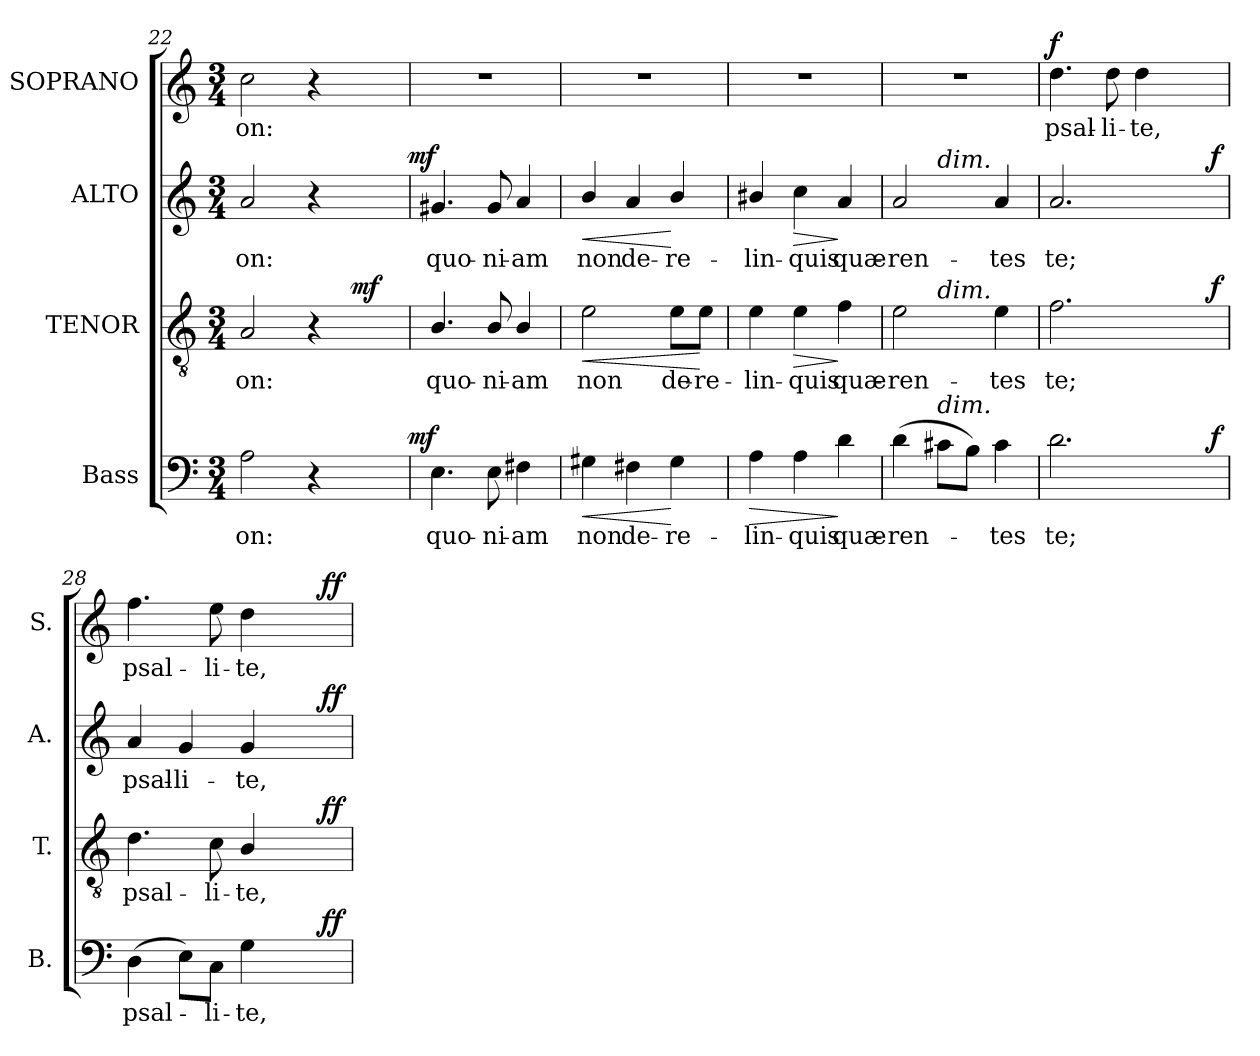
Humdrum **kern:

**kern	**text	**dynam	**kern	**text	**dynam	**kern	**text	**dynam	**kern	**text	**dynam
*part4	*part4	*part4	*part3	*part3	*part3	*part2	*part2	*part2	*part1	*part1	*part1
*staff4	*staff4	*staff4	*staff3	*staff3	*staff3	*staff2	*staff2	*staff2	*staff1	*staff1	*staff1
*I"Bass	*	*	*I"TENOR	*	*	*I"ALTO	*	*	*I"SOPRANO	*	*
*I'B.	*	*	*I'T.	*	*	*I'A.	*	*	*I'S.	*	*
*clefF4	*	*	*clefGv2	*	*	*clefG2	*	*	*clefG2	*	*
*	*	*	*ITrd7c12	*	*	*	*	*	*	*	*
*k[]	*	*	*k[]	*	*	*k[]	*	*	*k[]	*	*
*a:	*	*	*a:	*	*	*a:	*	*	*a:	*	*
*M3/4	*	*	*M3/4	*	*	*M3/4	*	*	*M3/4	*	*
=22	=22	=22	=22	=22	=22	=22	=22	=22	=22	=22	=22
!	!LO:LY:b:color=#000000	!	!	!	!	!	!	!	!	!	!
!	!	!	!	!LO:LY:b:color=#000000	!	!	!	!	!	!	!
!	!	!	!	!	!	!	!LO:LY:b:color=#000000	!	!	!	!
!	!	!	!	!	!	!	!	!	!	!LO:LY:b:color=#000000	!
*^	*	*	*^	*	*	*^	*	*	*	*	*
2Ai\	2ryy	-on:	.	2AAi/	2ryy	-on:	.	2ai/	2ryy	-on:	.	2cci\	-on:	.
4r	8ryy	.	.	4r	16ryy	.	.	4r	8ryy	.	.	4r	.	.
.	.	.	.	.	32ryy	.	.	.	.	.	.	.	.	.
.	.	.	.	.	64ryy	.	.	.	.	.	.	.	.	.
.	.	.	.	.	256ryy	.	.	.	.	.	.	.	.	.
.	.	.	.	.	1024ryy	.	.	.	.	.	.	.	.	.
.	.	.	.	.	8ryy	.	mf	.	.	.	.	.	.	.
.	16ryy	.	.	.	.	.	.	.	16ryy	.	.	.	.	.
.	32ryy	.	.	.	.	.	.	.	32ryy	.	.	.	.	.
.	64ryy	.	.	.	.	.	.	.	64ryy	.	.	.	.	.
.	128...ryy	.	.	.	.	.	.	.	128...ryy	.	.	.	.	.
.	.	.	.	.	128ryy	.	.	.	.	.	.	.	.	.
.	.	.	.	.	512.ryy	.	.	.	.	.	.	.	.	.
.	1024ryy	.	mf	.	.	.	.	.	1024ryy	.	mf	.	.	.
*v	*v	*	*	*	*	*	*	*v	*v	*	*	*	*	*
*	*	*	*v	*v	*	*	*	*	*	*	*	*
=23	=23	=23	=23	=23	=23	=23	=23	=23	=23	=23	=23
*^	*	*	*^	*	*	*^	*	*	*	*	*
!	!	!LO:LY:b:color=#000000	!	!	!	!	!	!	!	!	!	!	!	!
*v	*v	*	*	*	*	*	*	*v	*v	*	*	*	*	*
*	*	*	*v	*v	*	*	*	*	*	*	*	*
*^	*	*	*^	*	*	*^	*	*	*	*	*
!	!	!	!	!	!	!LO:LY:b:color=#000000	!	!	!	!	!	!	!	!
*v	*v	*	*	*	*	*	*	*v	*v	*	*	*	*	*
*	*	*	*v	*v	*	*	*	*	*	*	*	*
*^	*	*	*^	*	*	*^	*	*	*	*	*
!	!	!	!	!	!	!	!	!	!	!LO:LY:b:color=#000000	!	!LO:N:vis=1	!	!
*v	*v	*	*	*	*	*	*	*v	*v	*	*	*	*	*
*	*	*	*v	*v	*	*	*	*	*	*	*	*
4.Ei\	quo-	.	4.BBi/	quo-	.	4.g#Xi/	quo-	.	2.r	.	.
!	!LO:LY:b:color=#000000	!	!	!	!	!	!	!	!	!	!
!	!	!	!	!LO:LY:b:color=#000000	!	!	!	!	!	!	!
!	!	!	!	!	!	!	!LO:LY:b:color=#000000	!	!	!	!
8Ei\	-ni-	.	8BBi/	-ni-	.	8g#i/	-ni-	.	.	.	.
!	!LO:LY:b:color=#000000	!	!	!	!	!	!	!	!	!	!
!	!	!	!	!LO:LY:b:color=#000000	!	!	!	!	!	!	!
!	!	!	!	!	!	!	!LO:LY:b:color=#000000	!	!	!	!
4F#Xi\	-am	.	4BBi/	-am	.	4ai/	-am	.	.	.	.
=24	=24	=24	=24	=24	=24	=24	=24	=24	=24	=24	=24
!	!LO:LY:b:color=#000000	!LO:HP:b	!	!	!	!	!	!	!	!	!
!	!	!	!	!LO:LY:b:color=#000000	!LO:HP:b	!	!	!	!	!	!
!	!	!	!	!	!	!	!LO:LY:b:color=#000000	!LO:HP:b	!LO:N:vis=1	!	!
4G#Xi\	non	<	2Ei\	non	<	4bi/	non	<	2.r	.	.
!	!LO:LY:b:color=#000000	!	!	!	!	!	!	!	!	!	!
!	!	!	!	!	!	!	!LO:LY:b:color=#000000	!	!	!	!
4F#Xi\	de-	.	.	.	.	4ai/	de-	.	.	.	.
!	!LO:LY:b:color=#000000	!	!	!	!	!	!	!	!	!	!
!	!	!	!	!LO:LY:b:color=#000000	!	!	!	!	!	!	!
!	!	!	!	!	!	!	!LO:LY:b:color=#000000	!	!	!	!
4G#i\	-re-	[	8Ei\L	de-	.	4bi/	-re-	[	.	.	.
!	!	!	!	!LO:LY:b:color=#000000	!	!	!	!	!	!	!
.	.	.	8Ei\J	-re-	[	.	.	.	.	.	.
=25	=25	=25	=25	=25	=25	=25	=25	=25	=25	=25	=25
!	!LO:LY:b:color=#000000	!LO:HP:b	!	!	!	!	!	!	!	!	!
!	!	!	!	!LO:LY:b:color=#000000	!	!	!	!	!	!	!
!	!	!	!	!	!	!	!LO:LY:b:color=#000000	!	!LO:N:vis=1	!	!
4Ai\	-lin-	>	4Ei\	-lin-	.	4b#Xi/	-lin-	.	2.r	.	.
!	!LO:LY:b:color=#000000	!	!	!	!	!	!	!	!	!	!
!	!	!	!	!LO:LY:b:color=#000000	!LO:HP:b	!	!	!	!	!	!
!	!	!	!	!	!	!	!LO:LY:b:color=#000000	!LO:HP:b	!	!	!
4Ai\	-quis	.	4Ei\	-quis	>	4cci\	-quis	>	.	.	.
!	!LO:LY:b:color=#000000	!	!	!	!	!	!	!	!	!	!
!	!	!	!	!LO:LY:b:color=#000000	!	!	!	!	!	!	!
!	!	!	!	!	!	!	!LO:LY:b:color=#000000	!	!	!	!
4di\	quæ-	]	4Fi\	quæ-	]	4ai/	quæ-	]	.	.	.
=26	=26	=26	=26	=26	=26	=26	=26	=26	=26	=26	=26
!	!LO:LY:b:color=#000000	!	!	!	!	!	!	!	!	!	!
!	!	!	!	!LO:LY:b:color=#000000	!	!	!	!	!	!	!
!	!	!	!	!	!	!	!LO:LY:b:color=#000000	!	!LO:N:vis=1	!	!
*	*	*	*^	*	*	*^	*	*	*	*	*
(4di\	-ren-	.	2Ei\	4ryy	-ren-	.	2ai/	4ryy	-ren-	.	2.r	.	.
!	!	!	!	!	!	!	!	!LO:TX:a:i:t=dim.	!	!	!	!	!
!	!	!	!	!LO:TX:a:i:t=dim.	!	!	!	!	!	!	!	!	!
!LO:TX:a:i:t=dim.	!	!	!	!	!	!	!	!	!	!	!	!	!
8c#Xi\L	.	.	.	2ryy	.	.	.	2ryy	.	.	.	.	.
8Bi\J)	.	.	.	.	.	.	.	.	.	.	.	.	.
!	!LO:LY:b:color=#000000	!	!	!	!	!	!	!	!	!	!	!	!
!	!	!	!	!	!LO:LY:b:color=#000000	!	!	!	!	!	!	!	!
!	!	!	!	!	!	!	!	!	!LO:LY:b:color=#000000	!	!	!	!
4c#i\	-tes	.	4Ei\	.	-tes	.	4ai/	.	-tes	.	.	.	.
!!LO:PB:g=z
=27	=27	=27	=27	=27	=27	=27	=27	=27	=27	=27	=27	=27	=27
!	!LO:LY:b:color=#000000	!	!	!	!	!	!	!	!	!	!	!	!
!	!	!	!	!	!LO:LY:b:color=#000000	!	!	!	!	!	!	!	!
!	!	!	!	!	!	!	!	!	!LO:LY:b:color=#000000	!	!	!	!
!	!	!	!	!	!	!	!	!	!	!	!	!LO:LY:b:color=#000000	!
*^	*	*	*	*	*	*	*	*	*	*	*	*	*
2.di\	2ryy	te;	.	2.Fi\	2ryy	te;	.	2.ai/	2ryy	te;	.	4.ddi\	psal-	f
!	!	!	!	!	!	!	!	!	!	!	!	!	!LO:LY:b:color=#000000	!
.	.	.	.	.	.	.	.	.	.	.	.	8ddi\	-li-	.
!	!	!	!	!	!	!	!	!	!	!	!	!	!LO:LY:b:color=#000000	!
.	8ryy	.	.	.	8ryy	.	.	.	8ryy	.	.	4ddi\	-te,	.
.	16ryy	.	.	.	16ryy	.	.	.	16ryy	.	.	.	.	.
.	32ryy	.	.	.	32ryy	.	.	.	32ryy	.	.	.	.	.
.	64ryy	.	.	.	64ryy	.	.	.	64ryy	.	.	.	.	.
.	128...ryy	.	.	.	128...ryy	.	.	.	128...ryy	.	.	.	.	.
.	1024ryy	.	f	.	1024ryy	.	f	.	1024ryy	.	f	.	.	.
=28	=28	=28	=28	=28	=28	=28	=28	=28	=28	=28	=28	=28	=28	=28
!	!	!LO:LY:b:color=#000000	!	!	!	!	!	!	!	!	!	!	!	!
!	!	!	!	!	!	!LO:LY:b:color=#000000	!	!	!	!	!	!	!	!
!	!	!	!	!	!	!	!	!	!	!LO:LY:b:color=#000000	!	!	!	!
!	!	!	!	!	!	!	!	!	!	!	!	!	!LO:LY:b:color=#000000	!
*	*	*	*	*	*	*	*	*	*	*	*	*^	*	*
(4Di\	2ryy	psal-	.	4.Di\	2ryy	psal-	.	4ai/	2ryy	psal-	.	4.ffi\	2ryy	psal-	.
!	!	!	!	!	!	!	!	!	!	!LO:LY:b:color=#000000	!	!	!	!	!
8Ei\L)	.	.	.	.	.	.	.	4gi/	.	-li-	.	.	.	.	.
!	!	!LO:LY:b:color=#000000	!	!	!	!	!	!	!	!	!	!	!	!	!
!	!	!	!	!	!	!LO:LY:b:color=#000000	!	!	!	!	!	!	!	!	!
!	!	!	!	!	!	!	!	!	!	!	!	!	!	!LO:LY:b:color=#000000	!
8Ci\J	.	-li-	.	8Ci\	.	-li-	.	.	.	.	.	8eei\	.	-li-	.
!	!	!LO:LY:b:color=#000000	!	!	!	!	!	!	!	!	!	!	!	!	!
!	!	!	!	!	!	!LO:LY:b:color=#000000	!	!	!	!	!	!	!	!	!
!	!	!	!	!	!	!	!	!	!	!LO:LY:b:color=#000000	!	!	!	!	!
!	!	!	!	!	!	!	!	!	!	!	!	!	!	!LO:LY:b:color=#000000	!
4Gi\	8ryy	-te,	.	4BBi/	8ryy	-te,	.	4gi/	8ryy	-te,	.	4ddi\	8ryy	-te,	.
.	16ryy	.	.	.	16ryy	.	.	.	16ryy	.	.	.	16ryy	.	.
.	32ryy	.	.	.	32ryy	.	.	.	32ryy	.	.	.	32ryy	.	.
.	64ryy	.	.	.	64ryy	.	.	.	64ryy	.	.	.	64ryy	.	.
.	128...ryy	.	.	.	128...ryy	.	.	.	128...ryy	.	.	.	128...ryy	.	.
.	1024ryy	.	ff	.	1024ryy	.	ff	.	1024ryy	.	ff	.	1024ryy	.	ff
*v	*v	*	*	*	*	*	*	*v	*v	*	*	*v	*v	*	*
*	*	*	*v	*v	*	*	*	*	*	*	*	*
=	=	=	=	=	=	=	=	=	=	=	=
*-	*-	*-	*-	*-	*-	*-	*-	*-	*-	*-	*-
